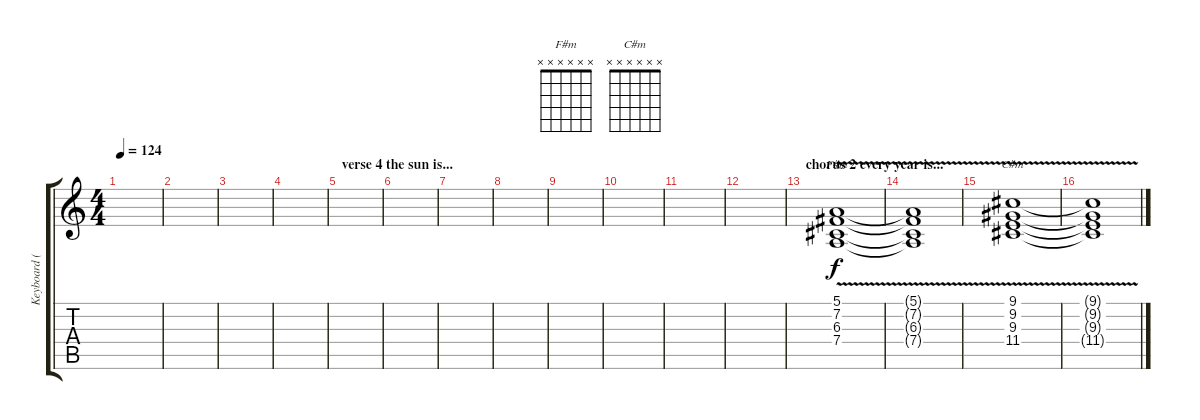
\track ("Keyboard (Wright)" "Keyboard (") {instrument drawbarorgan}
\staff {score tabs}
\tuning (E4 B3 G3 D3 A2 E2) {hide}
\chord ("F#m" x x x x x x)
\chord ("C#m" x x x x x x)
\ts (4 4)
\tempo 124
\clef g2
\ks c
|
|
|
|
\section ("" "verse 4 the sun is...")
|
|
|
|
|
|
|
|
\section ("" "chorus 2 every year is...")
(5.1{v} 7.2 6.3 7.4).1{ch "F#m" instrument drawbarorgan} |
(5.1{t} 7.2{t} 6.3{t} 7.4{t}).1 |
(9.1{v} 9.2 9.3 11.4).1{ch "C#m"} |
(9.1{t} 9.2{t} 9.3{t} 11.4{t}).1
